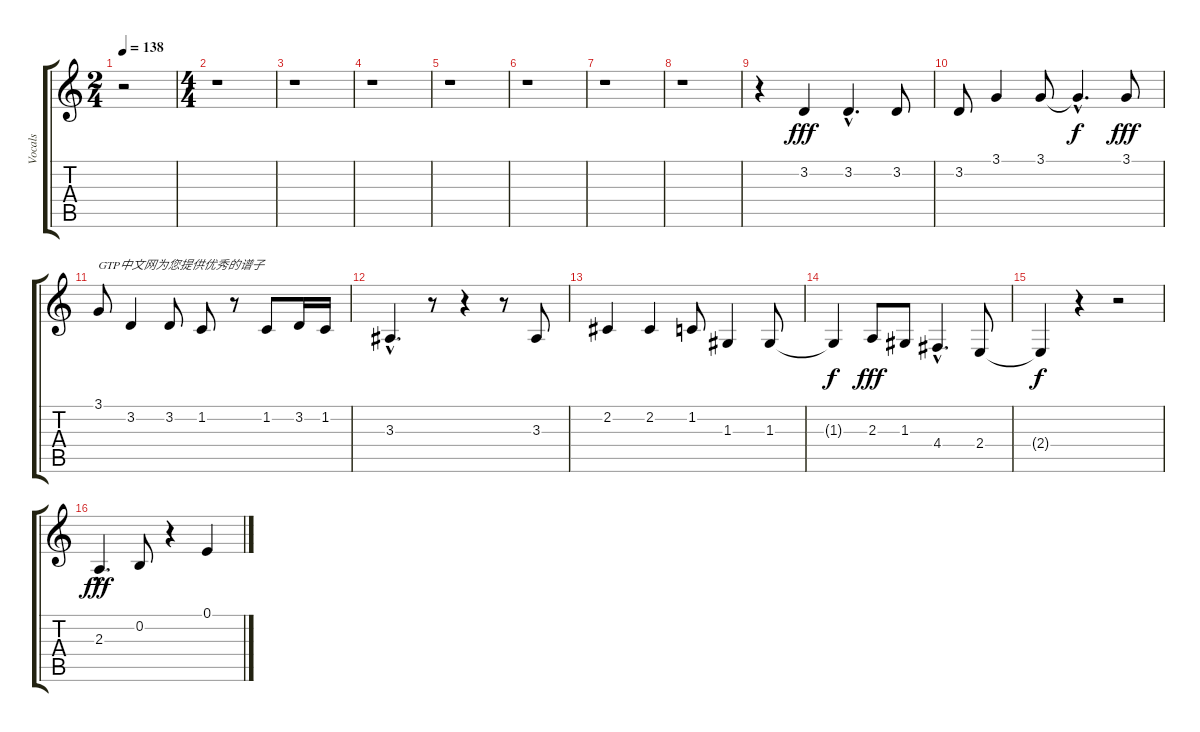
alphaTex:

\track ("Vocals" "Vocals") {instrument lead6voice}
\staff {score tabs}
\tuning (E4 B3 G3 D3 A2 E2) {hide}
\ts (2 4)
\tempo 138
\clef g2
\ks c
r.2{dy fff instrument lead6voice} |
\ts (4 4)
r.1 |
r.1 |
r.1 |
r.1 |
r.1 |
r.1 |
r.1 |
r.4 3.2.4 3.2{hac}.4{d} 3.2.8 |
3.2.8 3.1.4 3.1.8 3.1{hac t}.4{d dy f} 3.1.8{dy fff} |
3.1.8{txt "GTP中文网为您提供优秀的谱子"} 3.2.4 3.2.8 1.2.8 r.8 1.2.8 3.2.16 1.2.16 |
3.3{hac}.4{d} r.8 r.4 r.8 3.3.8 |
2.2.4 2.2.4 1.2.8 1.3.4 1.3.8 |
1.3{t}.4{dy f} 2.3.8{dy fff} 1.3.8 4.4{hac}.4{d} 2.4.8 |
2.4{t}.4{dy f} r.4 r.2 |
2.3{hac}.4{d dy fff} 0.2.8 r.4 0.1.4
